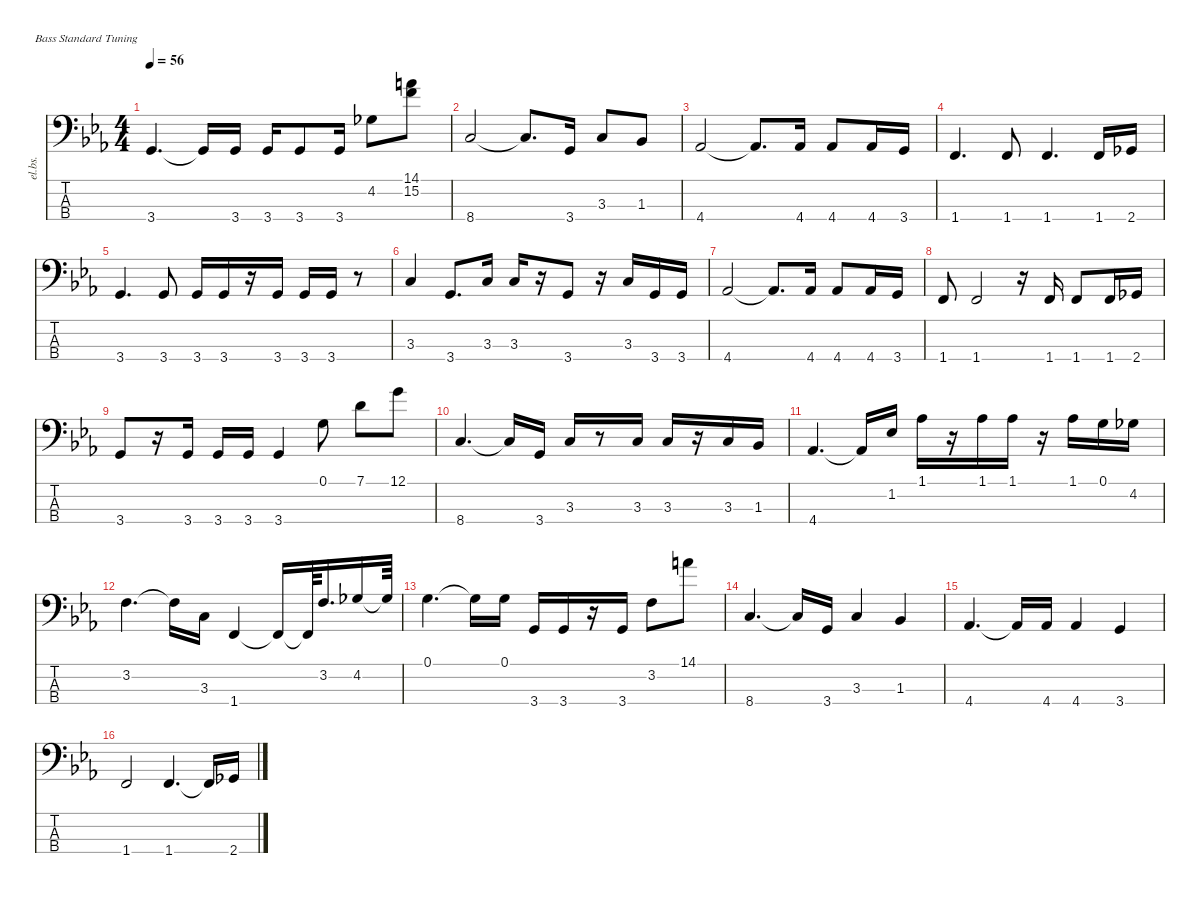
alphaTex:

\defaultSystemsLayout 4
\hideDynamics
\bracketExtendMode nobrackets
\otherSystemsTrackNameOrientation horizontal
\track ("Bass" "el.bs.") {mute instrument electricbassfinger}
\staff {score tabs}
\tuning (G2 D2 A1 E1)
\ts (4 4)
\tempo 56
\clef f4
\ks eb
3.4{acc forcenatural}.4{d dy f} 3.4{t acc forcenatural}.16 3.4{acc forcenatural}.16 3.4{acc forcenatural}.16 3.4{acc forcenatural}.8 3.4{acc forcenatural}.16 4.2{acc b}.8 (14.1{acc forcenatural} 15.2{acc forcenatural}).8 |
8.4{acc forcenatural}.2 8.4{t acc forcenatural}.8{d} 3.4{acc forcenatural}.16 3.3{acc forcenatural}.8 1.3{acc b}.8 |
4.4{acc b}.2 4.4{t acc b}.8{d} 4.4{acc b}.16 4.4{acc b}.8 4.4{acc b}.16 3.4{acc forcenatural}.16 |
1.4{acc forcenatural}.4{d} 1.4{acc forcenatural}.8 1.4{acc forcenatural}.4{d} 1.4{acc forcenatural}.16 2.4{acc b}.16 |
3.4{acc forcenatural}.4{d} 3.4{acc forcenatural}.8 3.4{acc forcenatural}.16 3.4{acc forcenatural}.16 r.16 3.4{acc forcenatural}.16 3.4{acc forcenatural}.16 3.4{acc forcenatural}.16 r.8 |
3.3{acc forcenatural}.4 3.4{acc forcenatural}.8{d} 3.3{acc forcenatural}.16 3.3{acc forcenatural}.16 r.16 3.4{acc forcenatural}.8 r.16 3.3{acc forcenatural}.16 3.4{acc forcenatural}.16 3.4{acc forcenatural}.16 |
4.4{acc b}.2 4.4{t acc b}.8{d} 4.4{acc b}.16 4.4{acc b}.8 4.4{acc b}.16 3.4{acc forcenatural}.16 |
1.4{acc forcenatural}.8 1.4{acc forcenatural}.2 r.16 1.4{acc forcenatural}.16 1.4{acc forcenatural}.8 1.4{acc forcenatural}.16 2.4{acc b}.16 |
3.4{acc forcenatural}.8 r.16 3.4{acc forcenatural}.16 3.4{acc forcenatural}.16 3.4{acc forcenatural}.16 3.4{acc forcenatural}.4 0.1{acc forcenatural}.8 7.1{acc forcenatural}.8 12.1{acc forcenatural}.8 |
8.4{acc forcenatural}.4{d} 8.4{t acc forcenatural}.16 3.4{acc forcenatural}.16 3.3{acc forcenatural}.16 r.8 3.3{acc forcenatural}.16 3.3{acc forcenatural}.16 r.16 3.3{acc forcenatural}.16 1.3{acc b}.16 |
4.4{acc b}.4{d} 4.4{t acc b}.16 1.2{acc b}.16 1.1{acc b}.16 r.16 1.1{acc b}.16 1.1{acc b}.16 r.16 1.1{acc b}.16 0.1{acc forcenatural}.16 4.2{acc b}.16 |
3.2{acc forcenatural}.4{d} 3.2{t acc forcenatural}.16 3.3{acc forcenatural}.16 1.4{acc forcenatural}.4 1.4{t acc forcenatural}.16 1.4{t acc forcenatural}.64 3.2{acc forcenatural}.16{d} 4.2{acc b}.16 4.2{t acc b}.64 |
0.1{acc forcenatural}.4{d} 0.1{t acc forcenatural}.16 0.1{acc forcenatural}.16 3.4{acc forcenatural}.16 3.4{acc forcenatural}.16 r.16 3.4{acc forcenatural}.16 3.2{acc forcenatural}.8 14.1{acc forcenatural}.8 |
8.4{acc forcenatural}.4{d} 8.4{t acc forcenatural}.16 3.4{acc forcenatural}.16 3.3{acc forcenatural}.4 1.3{acc b}.4 |
4.4{acc b}.4{d} 4.4{t acc b}.16 4.4{acc b}.16 4.4{acc b}.4 3.4{acc forcenatural}.4 |
1.4{acc forcenatural}.2 1.4{acc forcenatural}.4{d} 1.4{t acc forcenatural}.16 2.4{acc b}.16
